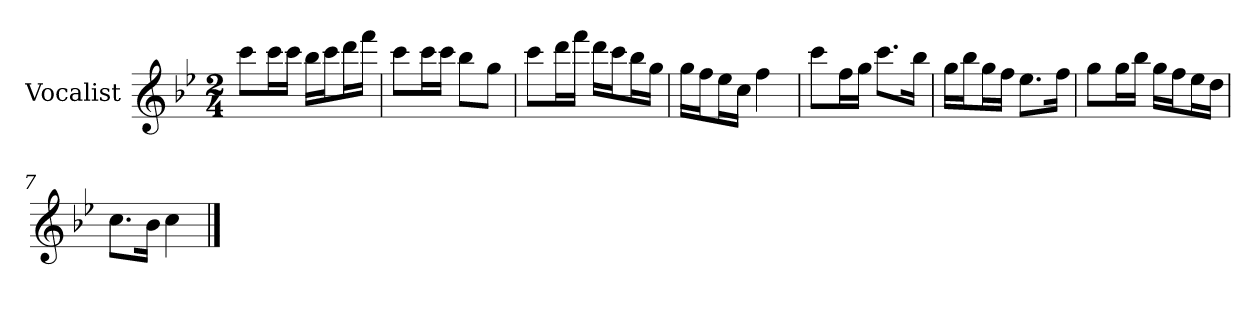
**kern
*part1
*staff1
*I"Vocalist
*k[b-e-]
*B-:
*M2/4
=
8cccL
16cccL
16cccJJ
16bb-LL
16cccJ
16dddL
16fffJJ
=1
8cccL
16cccL
16cccJJ
8bb-L
8ggJ
=2
8cccL
16dddL
16fffJJ
16dddLL
16cccJ
16bb-L
16ggJJ
=3
16ggLL
16ffJ
16ee-L
16ccJJ
4ff
=4
8cccL
16ffL
16ggJJ
8.cccL
16bb-Jk
=5
16ggLL
16bb-J
16ggL
16ffJJ
8.ee-L
16ffJk
=6
8ggL
16ggL
16bb-JJ
16ggLL
16ffJ
16ee-L
16ddJJ
=7
8.ccL
16b-Jk
4cc
==
*-
